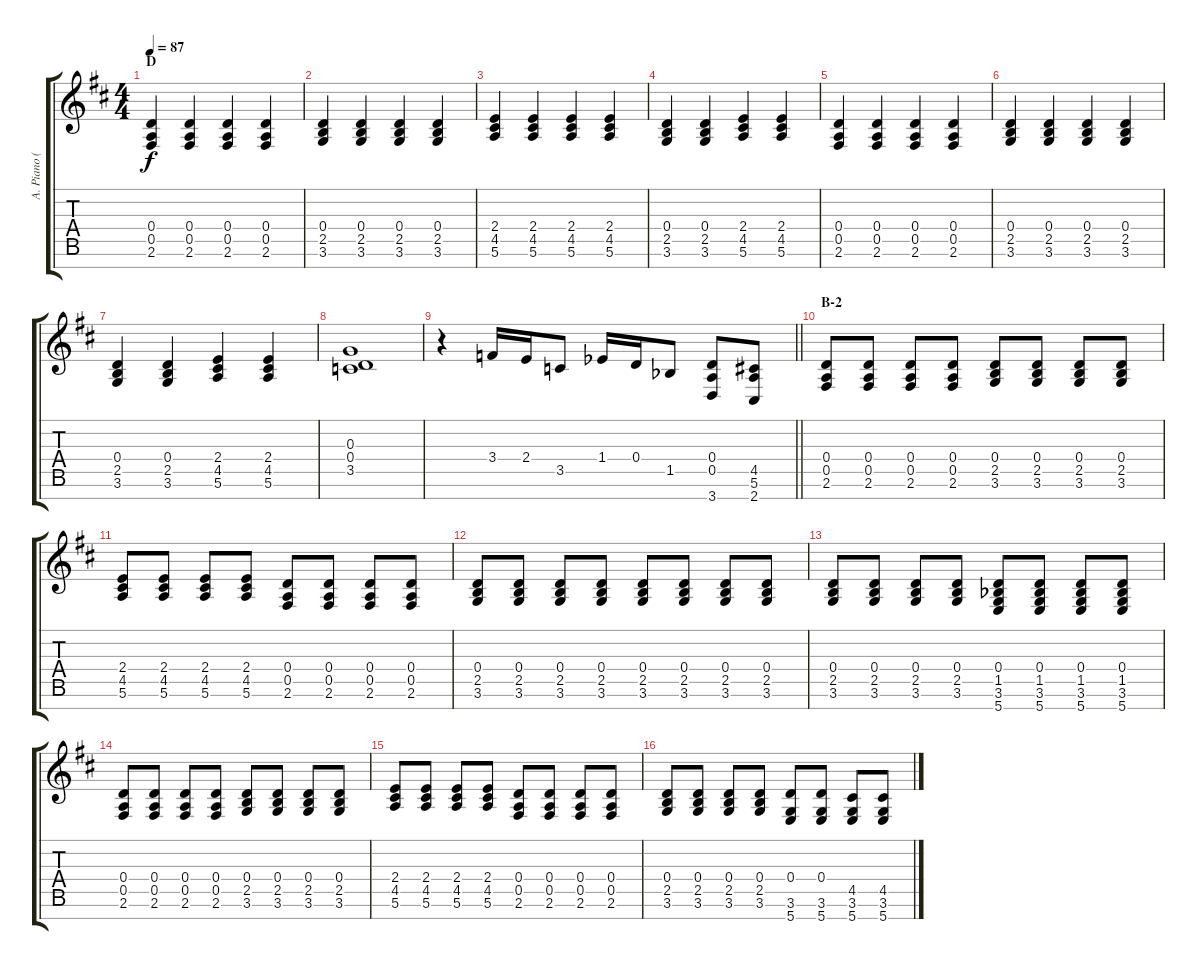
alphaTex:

\track ("A. Piano (Right Hand)" "A. Piano (") {instrument acousticgrandpiano}
\staff {score tabs}
\tuning (E5 B4 G4 D4 A3 E3 B2) {hide}
\ts (4 4)
\section ("" "D")
\tempo 87
\clef g2
\ks d
(0.4 0.5 2.6).4{dy f} (0.4 0.5 2.6).4 (0.4 0.5 2.6).4 (0.4 0.5 2.6).4 |
(0.4 2.5 3.6).4 (0.4 2.5 3.6).4 (0.4 2.5 3.6).4 (0.4 2.5 3.6).4 |
(2.4 4.5 5.6).4 (2.4 4.5 5.6).4 (2.4 4.5 5.6).4 (2.4 4.5 5.6).4 |
(0.4 2.5 3.6).4 (0.4 2.5 3.6).4 (2.4 4.5 5.6).4 (2.4 4.5 5.6).4 |
(0.4 0.5 2.6).4 (0.4 0.5 2.6).4 (0.4 0.5 2.6).4 (0.4 0.5 2.6).4 |
(0.4 2.5 3.6).4 (0.4 2.5 3.6).4 (0.4 2.5 3.6).4 (0.4 2.5 3.6).4 |
(0.4 2.5 3.6).4 (0.4 2.5 3.6).4 (2.4 4.5 5.6).4 (2.4 4.5 5.6).4 |
(0.3 0.4 3.5).1 |
\barLineRight lightlight
r.4 3.4.16 2.4.16 3.5.8 1.4{acc b}.16 0.4.16 1.5{acc b}.8 (0.4 0.5 3.7).8 (4.5 5.6 2.7).8 |
\section ("" "B-2")
(0.4 0.5 2.6).8 (0.4 0.5 2.6).8 (0.4 0.5 2.6).8 (0.4 0.5 2.6).8 (0.4 2.5 3.6).8 (0.4 2.5 3.6).8 (0.4 2.5 3.6).8 (0.4 2.5 3.6).8 |
(2.4 4.5 5.6).8 (2.4 4.5 5.6).8 (2.4 4.5 5.6).8 (2.4 4.5 5.6).8 (0.4 0.5 2.6).8 (0.4 0.5 2.6).8 (0.4 0.5 2.6).8 (0.4 0.5 2.6).8 |
(0.4 2.5 3.6).8 (0.4 2.5 3.6).8 (0.4 2.5 3.6).8 (0.4 2.5 3.6).8 (0.4 2.5 3.6).8 (0.4 2.5 3.6).8 (0.4 2.5 3.6).8 (0.4 2.5 3.6).8 |
(0.4 2.5 3.6).8 (0.4 2.5 3.6).8 (0.4 2.5 3.6).8 (0.4 2.5 3.6).8 (0.4 1.5{acc b} 3.6 5.7).8 (0.4 1.5{acc b} 3.6 5.7).8 (0.4 1.5{acc b} 3.6 5.7).8 (0.4 1.5{acc b} 3.6 5.7).8 |
(0.4 0.5 2.6).8 (0.4 0.5 2.6).8 (0.4 0.5 2.6).8 (0.4 0.5 2.6).8 (0.4 2.5 3.6).8 (0.4 2.5 3.6).8 (0.4 2.5 3.6).8 (0.4 2.5 3.6).8 |
(2.4 4.5 5.6).8 (2.4 4.5 5.6).8 (2.4 4.5 5.6).8 (2.4 4.5 5.6).8 (0.4 0.5 2.6).8 (0.4 0.5 2.6).8 (0.4 0.5 2.6).8 (0.4 0.5 2.6).8 |
(0.4 2.5 3.6).8 (0.4 2.5 3.6).8 (0.4 2.5 3.6).8 (0.4 2.5 3.6).8 (0.4 3.6 5.7).8 (0.4 3.6 5.7).8 (4.5 3.6 5.7).8 (4.5 3.6 5.7).8
